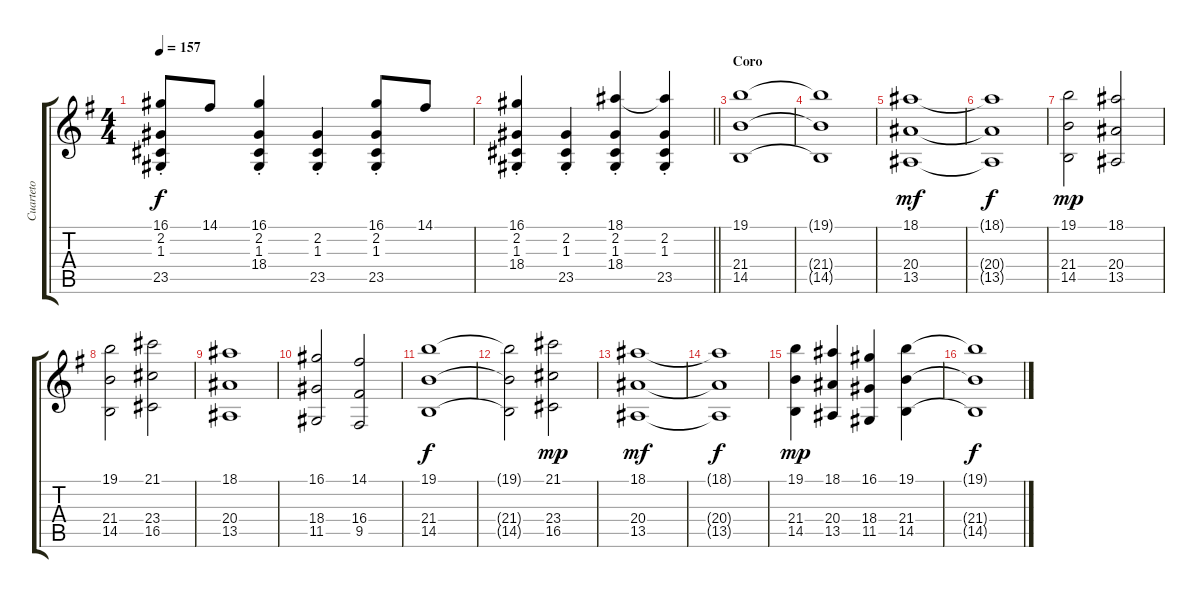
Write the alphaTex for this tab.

\track ("Cuarteto" "Cuarteto") {instrument stringensemble2}
\staff {score tabs}
\tuning (E4 B3 G3 D3 A2 E2) {hide}
\ts (4 4)
\tempo 157
\clef g2
\ks g
(16.1 2.2{st} 1.3{st} 23.5{st}).8{dy f} 14.1.8 (16.1{st} 2.2{st} 1.3{st} 18.4{st}).4 (2.2{st} 1.3{st} 23.5{st}).4 (16.1 2.2{st} 1.3{st} 23.5{st}).8 14.1.8 |
\barLineRight lightlight
(16.1{st} 2.2{st} 1.3{st} 18.4{st}).4 (2.2{st} 1.3{st} 23.5{st}).4 (18.1 2.2{st} 1.3{st} 18.4{st}).4 (18.1{t} 2.2{st} 1.3{st} 23.5{st}).4 |
\section ("" "Coro")
(19.1 21.4 14.5).1{instrument stringensemble2} |
(19.1{t} 21.4{t} 14.5{t}).1 |
(18.1 20.4 13.5).1{dy mf} |
(18.1{t} 20.4{t} 13.5{t}).1{dy f} |
(19.1 21.4 14.5).2{dy mp instrument stringensemble1} (18.1 20.4 13.5).2 |
(19.1 21.4 14.5).2 (21.1 23.4 16.5).2 |
(18.1 20.4 13.5).1 |
(16.1 18.4 11.5).2 (14.1 16.4 9.5).2 |
(19.1 21.4 14.5).1{dy f instrument stringensemble2} |
(19.1{t} 21.4{t} 14.5{t}).2 (21.1 23.4 16.5).2{dy mp} |
(18.1 20.4 13.5).1{dy mf} |
(18.1{t} 20.4{t} 13.5{t}).1{dy f} |
(19.1 21.4 14.5).4{dy mp instrument stringensemble1} (18.1 20.4 13.5).4 (16.1 18.4 11.5).4 (19.1 21.4 14.5).4 |
(19.1{t} 21.4{t} 14.5{t}).1{dy f}
